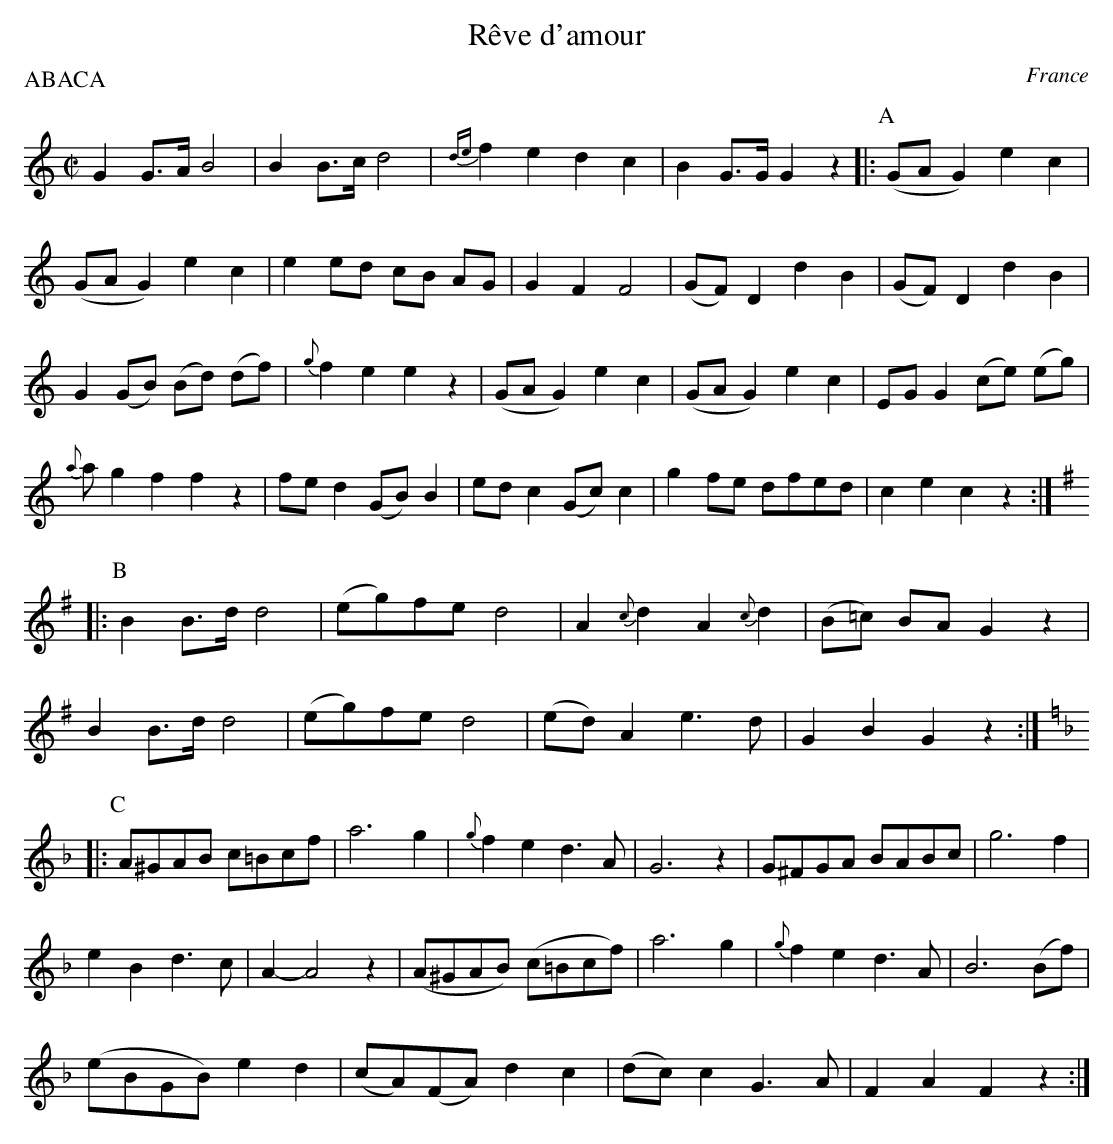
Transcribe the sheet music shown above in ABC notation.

X:1
T:Rêve d'amour
O:France
M:C|
L:1/8
P:ABACA
K:C
G2 G>A B4 | B2B>c d4 |  {de}f2e2d2c2 | B2G>GG2z2 |: [P:A] (GAG2)e2c2 |
(GAG2)e2c2 | e2ed cB AG | G2F2F4 | (GF)D2 d2B2 | (GF)D2 d2B2 |
G2(GB) (Bd) (df) | {g}f2e2e2z2 | (GAG2)e2c2 | (GAG2)e2c2 | EGG2 (ce) (eg) |
{a}ag2f2f2z2 | fed2 (GB)B2 | edc2 (Gc)c2 | g2fe dfed | c2e2c2z2 ::
P:B
K:G
B2B>d d4 | (eg)fe d4 | A2{c}d2A2{c}d2 | (B=c) BA G2z2 |
B2B>d d4 | (eg)fe d4 | (ed)A2 e3d | G2B2G2z2 ::
P:C
K:F
A^GAB c=Bcf | a6g2 | {g}f2e2d3A | G6z2 | G^FGA BABc | g6f2 |
e2B2d3c | A2-A4z2 | (A^GAB) (c=Bcf) | a6g2 | {g}f2e2d3A | B6(Bf) |
(eBGB) e2d2 | (cA)(FA) d2c2 | (dc)c2 G3A | F2A2F2z2 :|
